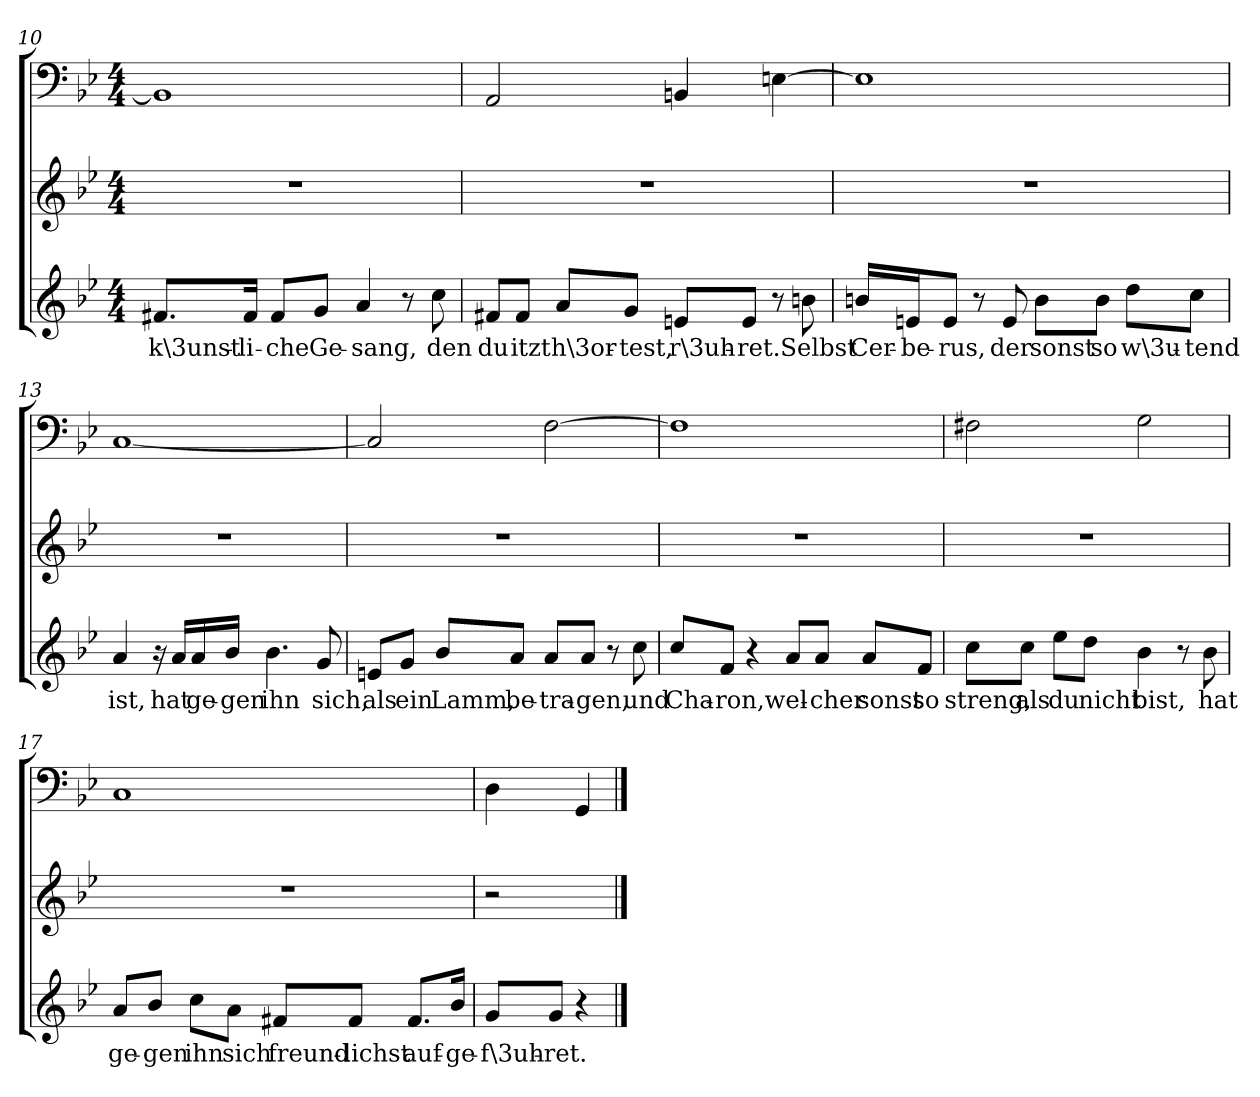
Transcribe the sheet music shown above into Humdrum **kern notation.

**kern	**text	**kern	**kern
*part3	*part3	*part2	*part1
*staff3	*staff3	*staff2	*staff1
*clefG2	*	*clefG2	*clefF4
*k[b-e-]	*	*k[b-e-]	*k[b-e-]
*g:	*	*g:	*g:
*M4/4	*	*M4/4	*M4/4
=10	=10	=10	=10
8.f#X/L	k\3unst-	1r	1BB/]
16f#/Jk	-li-	.	.
8f#/L	-che	.	.
8g/J	Ge-	.	.
4a/	-sang,	.	.
8r	.	.	.
8cc\	den	.	.
=11	=11	=11	=11
8f#X/L	du	1r	2AA/
8f#/J	itzt	.	.
8a/L	h\3or-	.	.
8g/J	-test,	.	.
8en/L	r\3uh-	.	4BBn/
8e/J	-ret.	.	.
8r	.	.	[4En\
8bn\	Selbst	.	.
=12	=12	=12	=12
16bn/LL	Cer-	1r	1E\]
16en/J	-be-	.	.
8e/J	-rus,	.	.
8r	.	.	.
8e/	der	.	.
8b\L	sonst	.	.
8b\J	so	.	.
8dd\L	w\3u-	.	.
8cc\J	-tend	.	.
=13	=13	=13	=13
4a/	ist,	1r	[1C/
16r	.	.	.
16a/LL	hat	.	.
16a/	ge-	.	.
16b-/JJ	-gen	.	.
4.b-\	ihn	.	.
8g/	sich,	.	.
=14	=14	=14	=14
8en/L	als	1r	2C/]
8g/J	ein	.	.
8b-/L	Lamm,	.	.
8a/J	be-	.	.
8a/L	-tra-	.	[2F\
8a/J	-gen,	.	.
8r	.	.	.
8cc\	und	.	.
=15	=15	=15	=15
8cc/L	Cha-	1r	1F\]
8f/J	-ron,	.	.
4r	.	.	.
8a/L	wel-	.	.
8a/J	-cher	.	.
8a/L	sonst	.	.
8f/J	so	.	.
=16	=16	=16	=16
8cc\L	streng,	1r	2F#X\
8cc\J	als	.	.
8ee-\L	du	.	.
8dd\J	nicht	.	.
4b-\	bist,	.	2G\
8r	.	.	.
8b-\	hat	.	.
=17	=17	=17	=17
8a/L	ge-	1r	1C/
8b-/J	-gen	.	.
8cc\L	ihn	.	.
8a\J	sich	.	.
8f#X/L	freund-	.	.
8f#/J	-lichst	.	.
8.f#/L	auf-	.	.
16b-/Jk	-ge-	.	.
=18	=18	=18	=18
8g/L	-f\3uh-	2r	4D\
8g/J	-ret.	.	.
4r	.	.	4GG/
==	==	==	==
*-	*-	*-	*-
